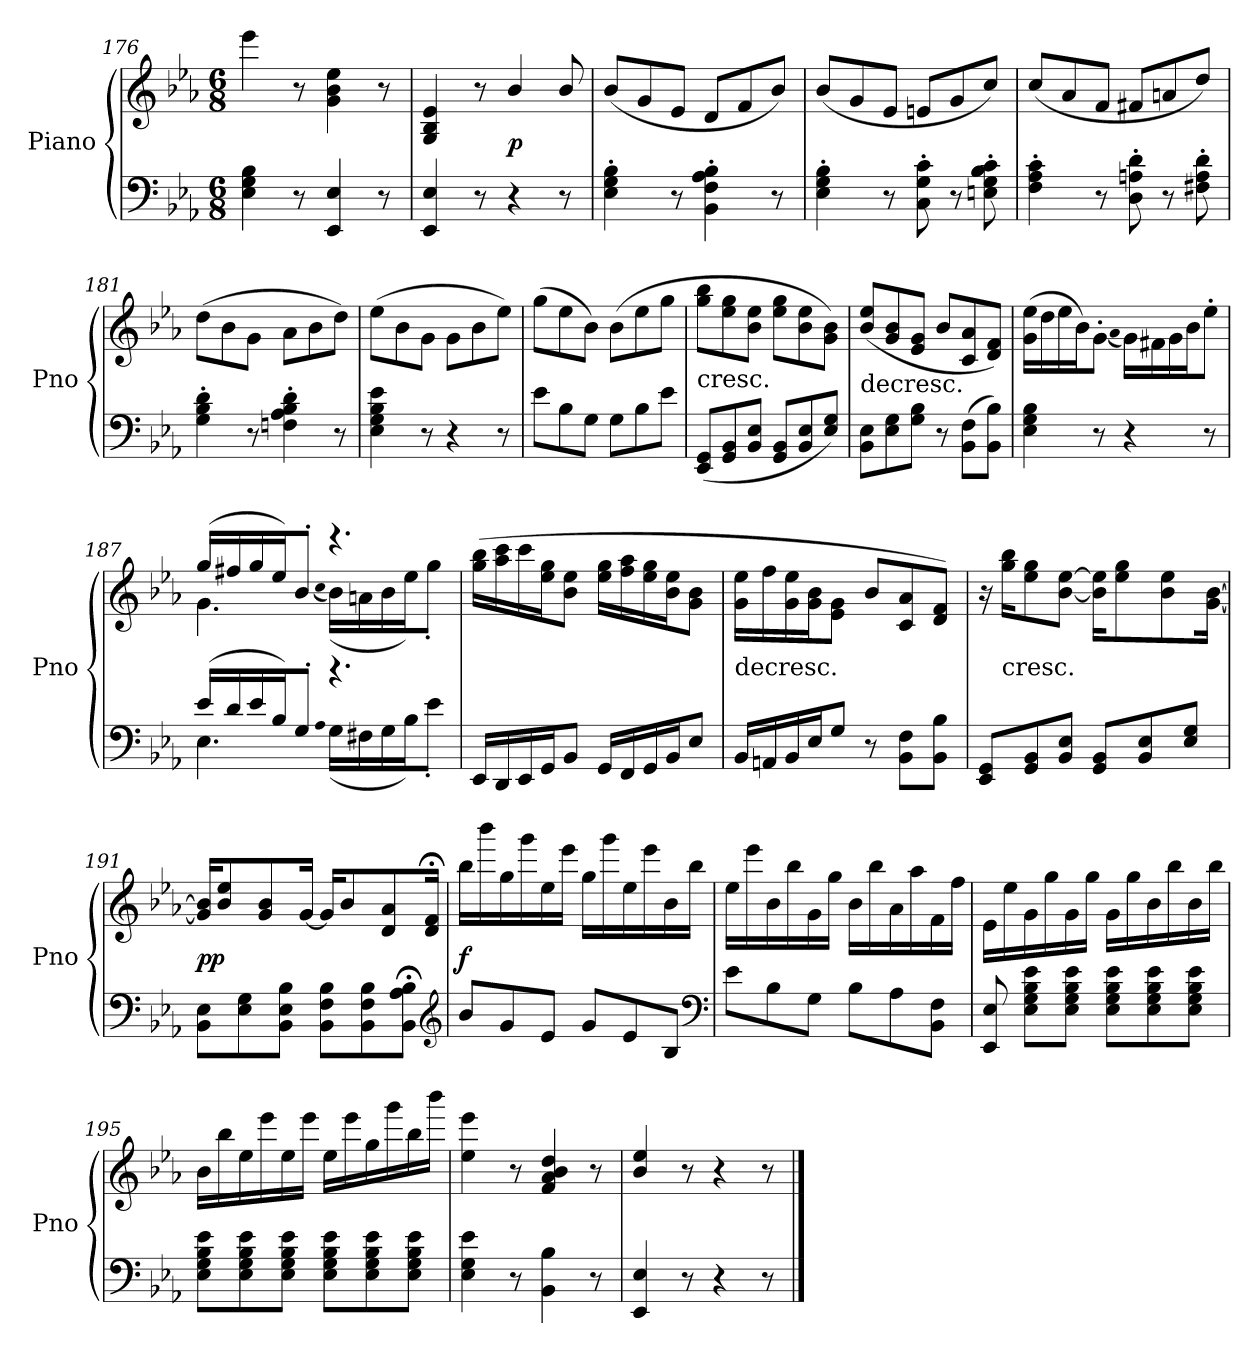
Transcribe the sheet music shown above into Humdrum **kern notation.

**kern	**kern	**dynam
*part1	*part1	*part1
*staff2	*staff1	*staff1/2
*I"Piano	*	*
*I'Pno	*	*
*clefF4	*clefG2	*
*k[b-e-a-]	*k[b-e-a-]	*
*E-:	*E-:	*
*M6/8	*M6/8	*
=176	=176	=176
4E-\ 4G\ 4B-\	4eee-\	.
8r	8r	.
4EE-/ 4E-/	4g\ 4b-\ 4ee-\	.
8r	8r	.
=177	=177	=177
4EE-/ 4E-/	4G/ 4B-/ 4e-/	.
8r	8r	.
4r	4b-/	p
8r	8b-/	.
=178	=178	=178
4E-'\ 4G'\ 4B-'\	(8b-/L	.
.	8g/	.
8r	8e-/J	.
4BB-'\ 4F'\ 4A-'\ 4B-'\	8d/L	.
.	8f/	.
8r	8b-/J)	.
=179	=179	=179
4E-'\ 4G'\ 4B-'\	(8b-/L	.
.	8g/	.
8r	8e-/J	.
8C'\ 8G'\ 8c'\	8en/L	.
8r	8g/	.
8En'\ 8G'\ 8B-'\ 8c'\	8cc/J)	.
=180	=180	=180
4F'\ 4A-'\ 4c'\	(8cc/L	.
.	8a-/	.
8r	8f/J	.
8D'\ 8An'\ 8d'\	8f#X/L	.
8r	8an/	.
8F#X'\ 8A'\ 8d'\	8dd/J)	.
=181	=181	=181
4G'\ 4B-'\ 4d'\	(8dd\L	.
.	8b-\	.
8r	8g\J	.
4Fn'\ 4A-'\ 4B-'\ 4d'\	8a-\L	.
.	8b-\	.
8r	8dd\J)	.
=182	=182	=182
4E-\ 4G\ 4B-\ 4e-\	(8ee-\L	.
.	8b-\	.
8r	8g\J	.
4r	8g\L	.
.	8b-\	.
8r	8ee-\J)	.
=183	=183	=183
8e-\L	(8gg\L	.
8B-\	8ee-\	.
8G\J	8b-\J)	.
8G\L	(8b-\L	.
8B-\	8ee-\	.
8e-\J	8gg\J	.
=184	=184	=184
!	!LO:TX:c:t=cresc.	!
(8EE-/ 8GG/L	8gg\ 8bb-\L	.
8GG/ 8BB-/	8ee-\ 8gg\	.
8BB-/ 8E-/J	8b-\ 8ee-\J	.
8GG/ 8BB-/L	8ee-\ 8gg\L	.
8BB-/ 8E-/	8b-\ 8ee-\	.
8E-/ 8G/J)	8g\ 8b-\J)	.
=185	=185	=185
!	!LO:TX:c:t=decresc.	!
8BB-\ 8E-\L	(8b-/ 8ee-/L	.
8E-\ 8G\	8g/ 8b-/	.
8G\ 8B-\J	8e-/ 8g/J	.
8r	8b-/L	.
(8BB-\ 8F\L	8c/ 8a-/	.
8BB-\ 8B-\J)	8d/ 8f/J)	.
=186	=186	=186
4E-\ 4G\ 4B-\	(16g\ 16ee-\LL	.
.	16dd\	.
.	16ee-\	.
.	16b-\J)	.
8r	8g'\J	.
.	(qa-	.
4r	16g\LL)	.
.	16f#X\	.
.	16g\	.
.	16b-\J	.
8r	8ee-'\J	.
=187	=187	=187
*^	*^	*
(16e-/LL	4.E-\	(16gg/LL	4.g\	.
16d/	.	16ff#X/	.	.
16e-/	.	16gg/	.	.
16B-/J)	.	16ee-/J)	.	.
8G'/J	.	8b-'/J	.	.
.	qA-	.	(qcc	.
4.r	(16G\LL	4.r	(16b-\LL)	.
.	16F#X\	.	16an\	.
.	16G\	.	16b-\	.
.	16B-\J)	.	16ee-\J)	.
.	8e-'\J	.	8gg'\J	.
=188	=188	=188	=188	=188
!	!	!LO:TX:c:t=cresc.	!	!
*v	*v	*	*	*
*	*v	*v	*
16EE-/LL	(16gg\ 16bb-\LL	.
16DD/	16aa-\ 16ccc\	.
16EE-/	16ccc\	.
16GG/J	16ee-\ 16gg\J	.
8BB-/J	8b-\ 8ee-\J	.
16GG/LL	16ee-\ 16gg\LL	.
16FF/	16ff\ 16aa-\	.
16GG/	16ee-\ 16gg\	.
16BB-/J	16b-\ 16ee-\J	.
8E-/J	8g\ 8b-\J	.
=189	=189	=189
!	!LO:TX:c:t=decresc.	!
16BB-/LL	16g\ 16ee-\LL	.
16AAn/	16ff\	.
16BB-/	16g\ 16ee-\	.
16E-/J	16g\ 16b-\J	.
8G/J	8e-\ 8g\J	.
8r	8b-/L	.
8BB-\ 8F\L	8c/ 8a-/	.
8BB-\ 8B-\J	8d/ 8f/J)	.
=190	=190	=190
8EE-/ 8GG/L	16r	.
!	!LO:TX:c:t=cresc.	!
.	16gg\ 16bb-\KL	.
8GG/ 8BB-/	8ee-\ 8gg\	.
8BB-/ 8E-/J	[8b-\ [8ee-\J	.
8GG/ 8BB-/L	16b-]\ 16ee-]\KL	.
.	8ee-\ 8gg\	.
8BB-/ 8E-/	.	.
.	8b-\ 8ee-\	.
8E-/ 8G/J	.	.
.	[16g\ [16b-\Jk	.
=191	=191	=191
8BB-\ 8E-\L	16g]/ 16b-]/KL	pp
.	8b-/ 8ee-/	.
8E-\ 8G\	.	.
.	8g/ 8b-/	.
8BB-\ 8E-\ 8B-\J	.	.
.	[16g/Jk	.
8BB-\ 8F\ 8B-\L	16g/KL]	.
.	8b-/	.
8BB-\ 8F\ 8B-\	.	.
.	8d/ 8a-/	.
8BB-;<\ 8A-;<\ 8B-;<\J	.	.
.	16d;</ 16f;</Jk	.
*clefG2	*	*
=192	=192	=192
8b-/L	16bb-\LL	f
.	16bbb-\	.
8g/	16gg\	.
.	16ggg\	.
8e-/J	16ee-\	.
.	16eee-\JJ	.
8g/L	16gg\LL	.
.	16ggg\	.
8e-/	16ee-\	.
.	16eee-\	.
8B-/J	16b-\	.
.	16bb-\JJ	.
*clefF4	*	*
=193	=193	=193
8e-\L	16ee-\LL	.
.	16eee-\	.
8B-\	16b-\	.
.	16bb-\	.
8G\J	16g\	.
.	16gg\JJ	.
8B-\L	16b-\LL	.
.	16bb-\	.
8A-\	16a-\	.
.	16aa-\	.
8BB-\ 8F\J	16f\	.
.	16ff\JJ	.
=194	=194	=194
8EE-/ 8E-/	16e-\LL	.
.	16ee-\	.
8E-\ 8G\ 8B-\ 8e-\L	16g\	.
.	16gg\	.
8E-\ 8G\ 8B-\ 8e-\J	16g\	.
.	16gg\JJ	.
8E-\ 8G\ 8B-\ 8e-\L	16g\LL	.
.	16gg\	.
8E-\ 8G\ 8B-\ 8e-\	16b-\	.
.	16bb-\	.
8E-\ 8G\ 8B-\ 8e-\J	16b-\	.
.	16bb-\JJ	.
=195	=195	=195
8E-\ 8G\ 8B-\ 8e-\L	16b-\LL	.
.	16bb-\	.
8E-\ 8G\ 8B-\ 8e-\	16ee-\	.
.	16eee-\	.
8E-\ 8G\ 8B-\ 8e-\J	16ee-\	.
.	16eee-\JJ	.
8E-\ 8G\ 8B-\ 8e-\L	16ee-\LL	.
.	16eee-\	.
8E-\ 8G\ 8B-\ 8e-\	16gg\	.
.	16ggg\	.
8E-\ 8G\ 8B-\ 8e-\J	16bb-\	.
.	16bbb-\JJ	.
=196	=196	=196
4E-\ 4G\ 4e-\	4ee-\ 4eee-\	.
8r	8r	.
4BB-\ 4B-\	4f/ 4a-/ 4b-/ 4dd/	.
8r	8r	.
=197	=197	=197
4EE-/ 4E-/	4b-/ 4ee-/	.
8r	8r	.
4r	4r	.
8r	8r	.
==	==	==
*-	*-	*-
